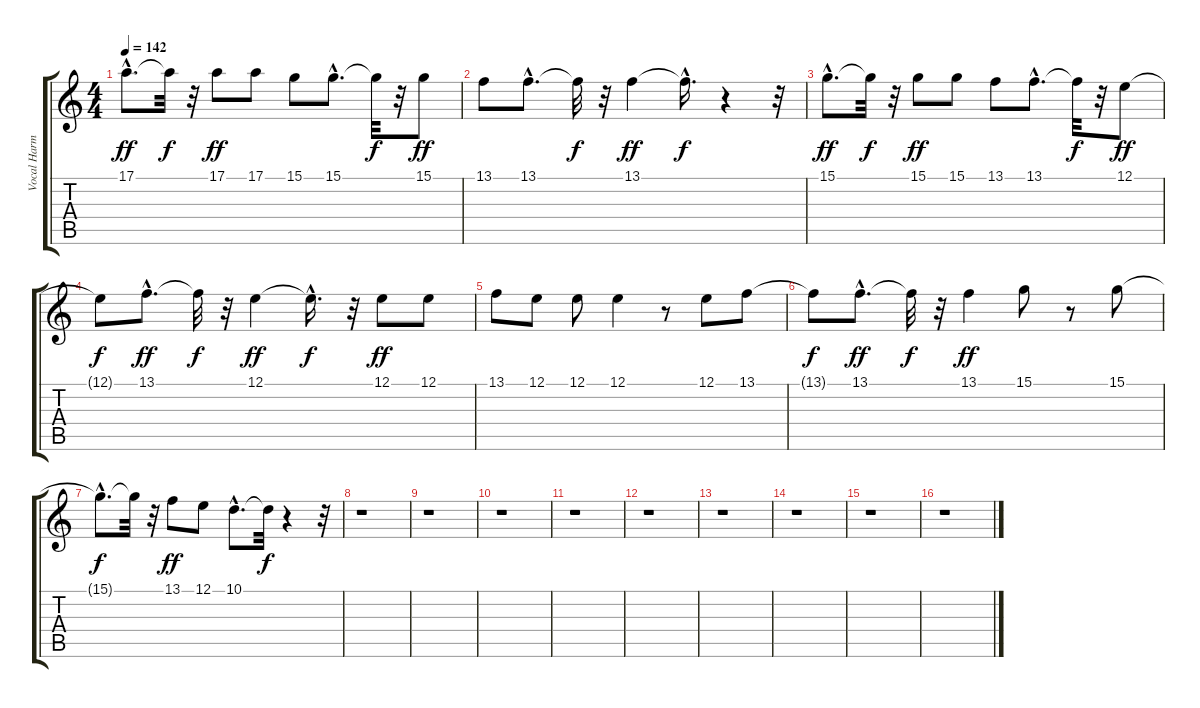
\track ("Vocal Harmony" "Vocal Harm") {instrument choiraahs}
\staff {score tabs}
\tuning (E4 B3 G3 D3 A2 E2) {hide}
\ts (4 4)
\tempo 142
\clef g2
\ks c
17.1{hac}.8{d dy ff} 17.1{t}.32{dy f} r.32 17.1.8{dy ff} 17.1.8 15.1.8 15.1{hac}.8{d} 15.1{t}.32{dy f} r.32 15.1.8{dy ff} |
13.1.8 13.1{hac}.8{d} 13.1{t}.32{dy f} r.32 13.1.4{dy ff} 13.1{hac t}.16{d dy f} r.4 r.32 |
15.1{hac}.8{d dy ff} 15.1{t}.32{dy f} r.32 15.1.8{dy ff} 15.1.8 13.1.8 13.1{hac}.8{d} 13.1{t}.32{dy f} r.32 12.1.8{dy ff} |
12.1{t}.8{dy f} 13.1{hac}.8{d dy ff} 13.1{t}.32{dy f} r.32 12.1.4{dy ff} 12.1{hac t}.16{d dy f} r.32 12.1.8{dy ff} 12.1.8 |
13.1.8 12.1.8 12.1.8 12.1.4 r.8 12.1.8 13.1.8 |
13.1{t}.8{dy f} 13.1{hac}.8{d dy ff} 13.1{t}.32{dy f} r.32 13.1.4{dy ff} 15.1.8 r.8 15.1.8 |
15.1{hac t}.8{d dy f} 15.1{t}.32 r.32 13.1.8{dy ff} 12.1.8 10.1{hac}.8{d} 10.1{t}.32{dy f} r.4 r.32 |
r.1 |
r.1 |
r.1 |
r.1 |
r.1 |
r.1 |
r.1 |
r.1 |
r.1
